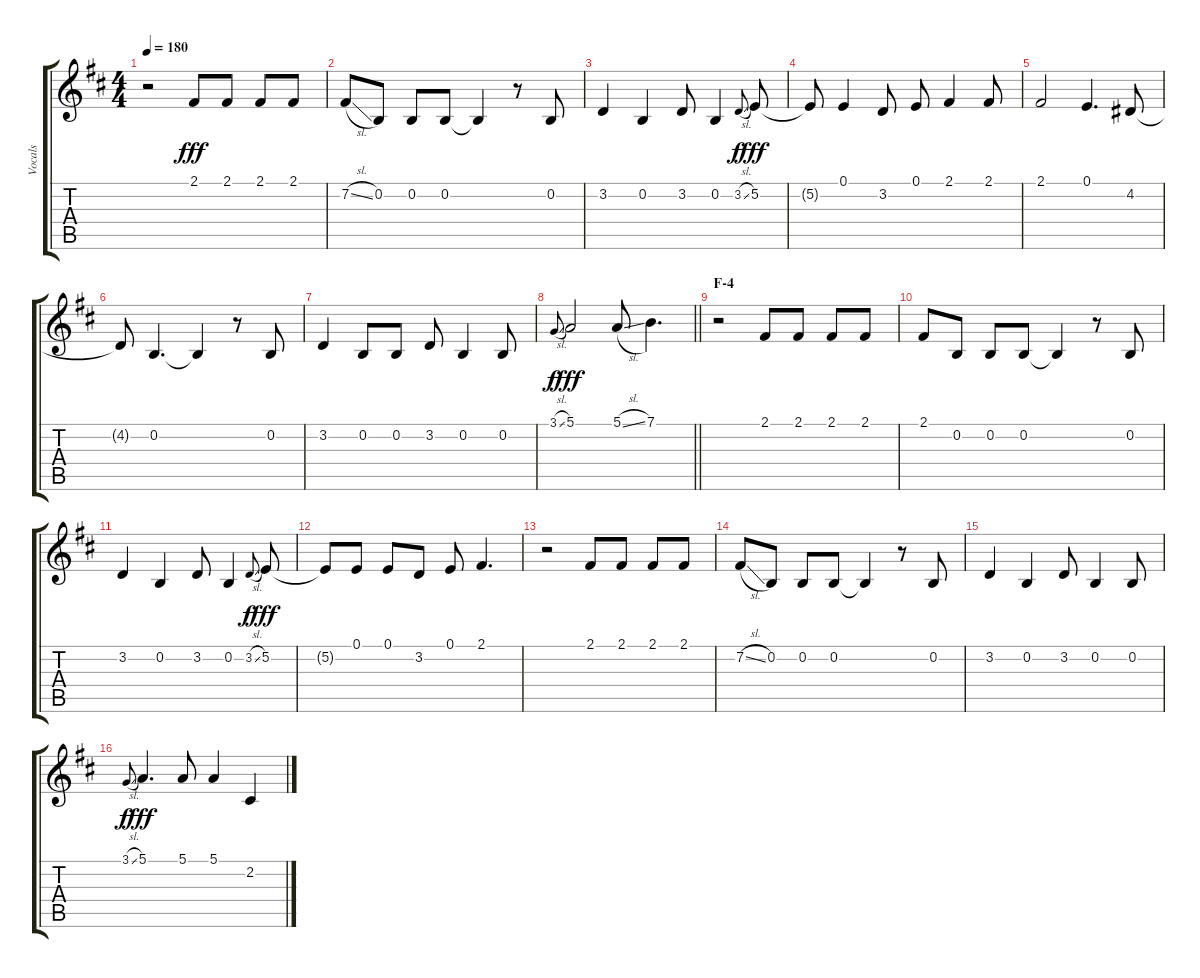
\track ("Vocals" "Vocals") {instrument voiceoohs}
\staff {score tabs}
\tuning (E4 B3 G3 D3 A2 E2) {hide}
\ts (4 4)
\tempo 180
\clef g2
\ks d
r.2{dy fff} 2.1.8 2.1.8 2.1.8 2.1.8 |
7.2{sl}.8 0.2.8 0.2.8 0.2.8 0.2{t}.4 r.8 0.2.8 |
3.2.4 0.2.4 3.2.8 0.2.4 3.2{sl}.8{gr onbeat dy f} 5.2.8{dy fff} |
5.2{t}.8 0.1.4 3.2.8 0.1.8 2.1.4 2.1.8 |
2.1.2 0.1.4{d} 4.2.8 |
4.2{t}.8 0.2.4{d} 0.2{t}.4 r.8 0.2.8 |
3.2.4 0.2.8 0.2.8 3.2.8 0.2.4 0.2.8 |
\barLineRight lightlight
3.1{sl}.8{gr onbeat dy f} 5.1.2{dy fff} 5.1{sl}.8 7.1.4{d} |
\section ("" "F-4")
r.2 2.1.8 2.1.8 2.1.8 2.1.8 |
2.1.8 0.2.8 0.2.8 0.2.8 0.2{t}.4 r.8 0.2.8 |
3.2.4 0.2.4 3.2.8 0.2.4 3.2{sl}.8{gr onbeat dy f} 5.2.8{dy fff} |
5.2{t}.8 0.1.8 0.1.8 3.2.8 0.1.8 2.1.4{d} |
r.2 2.1.8 2.1.8 2.1.8 2.1.8 |
7.2{sl}.8 0.2.8 0.2.8 0.2.8 0.2{t}.4 r.8 0.2.8 |
3.2.4 0.2.4 3.2.8 0.2.4 0.2.8 |
3.1{sl}.8{gr onbeat dy f} 5.1.4{d dy fff} 5.1.8 5.1.4 2.2.4
